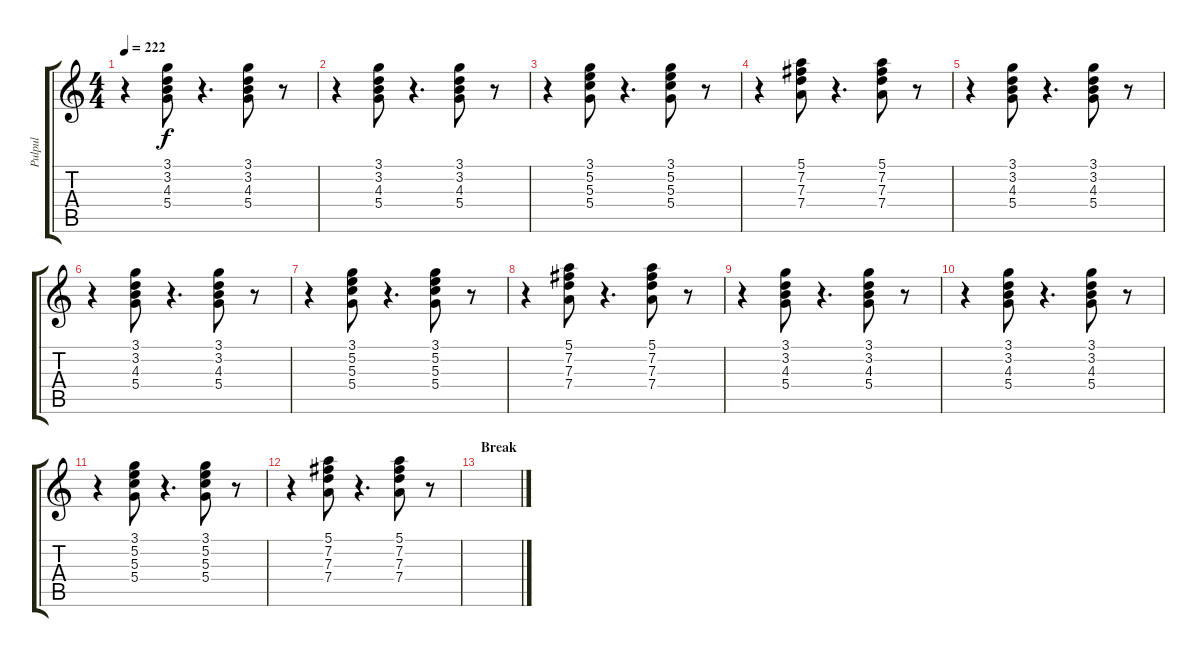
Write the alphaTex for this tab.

\track ("Pulpul" "Pulpul") {instrument electricguitarmuted}
\staff {score tabs}
\tuning (E4 B3 G3 D3 A2 E2) {hide}
\ts (4 4)
\tempo 222
\clef g2
\ks c
r.4{dy f} (3.1 3.2 4.3 5.4).8 r.4{d} (3.1 3.2 4.3 5.4).8 r.8 |
r.4 (3.1 3.2 4.3 5.4).8 r.4{d} (3.1 3.2 4.3 5.4).8 r.8 |
r.4 (3.1 5.2 5.3 5.4).8 r.4{d} (3.1 5.2 5.3 5.4).8 r.8 |
r.4 (5.1 7.2 7.3 7.4).8 r.4{d} (5.1 7.2 7.3 7.4).8 r.8 |
r.4 (3.1 3.2 4.3 5.4).8 r.4{d} (3.1 3.2 4.3 5.4).8 r.8 |
r.4 (3.1 3.2 4.3 5.4).8 r.4{d} (3.1 3.2 4.3 5.4).8 r.8 |
r.4 (3.1 5.2 5.3 5.4).8 r.4{d} (3.1 5.2 5.3 5.4).8 r.8 |
r.4 (5.1 7.2 7.3 7.4).8 r.4{d} (5.1 7.2 7.3 7.4).8 r.8 |
r.4 (3.1 3.2 4.3 5.4).8 r.4{d} (3.1 3.2 4.3 5.4).8 r.8 |
r.4 (3.1 3.2 4.3 5.4).8 r.4{d} (3.1 3.2 4.3 5.4).8 r.8 |
r.4 (3.1 5.2 5.3 5.4).8 r.4{d} (3.1 5.2 5.3 5.4).8 r.8 |
r.4 (5.1 7.2 7.3 7.4).8 r.4{d} (5.1 7.2 7.3 7.4).8 r.8 |
\section ("" "Break")
